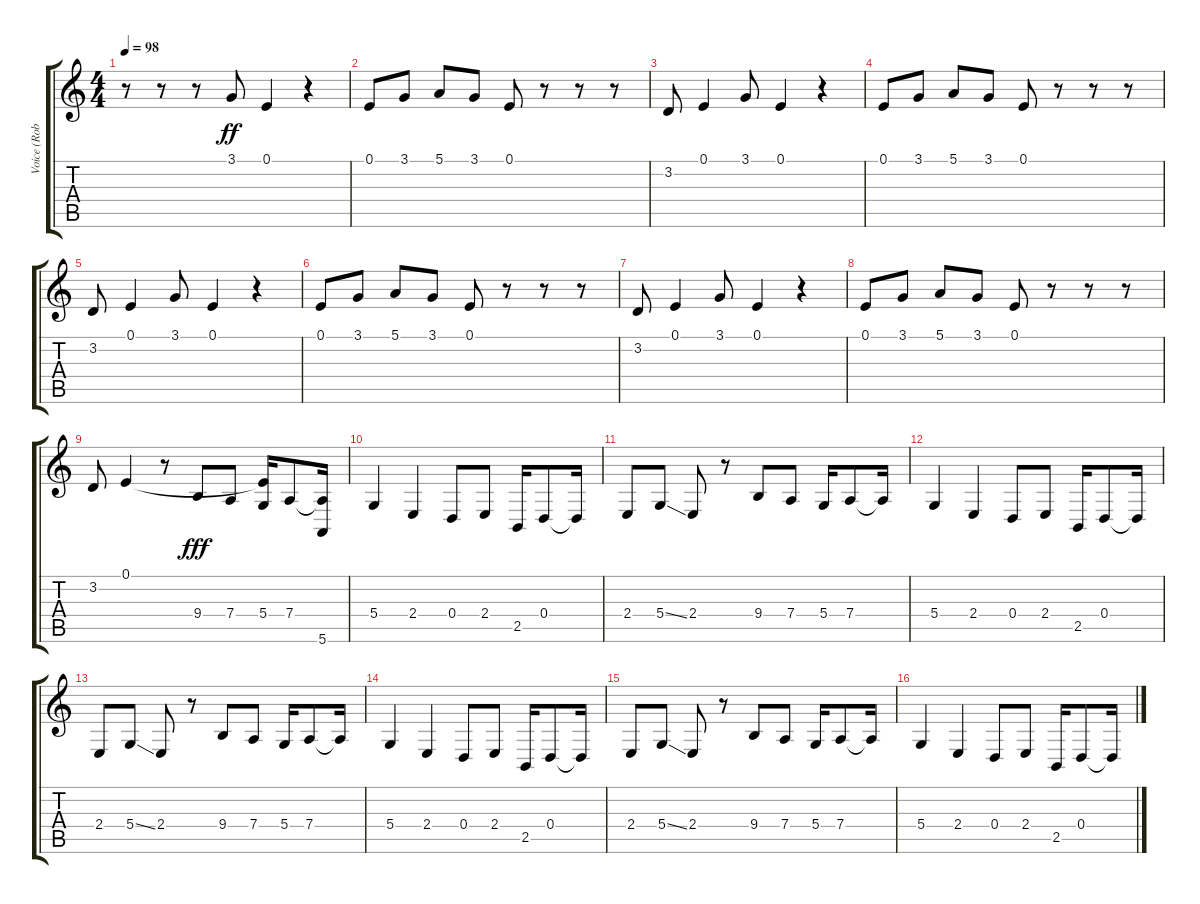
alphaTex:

\track ("Voice (Robert Been)" "Voice (Rob") {instrument oboe}
\staff {score tabs}
\tuning (E4 B3 G3 D3 A2 E2) {hide}
\ts (4 4)
\tempo 98
\clef g2
\ks c
r.8{dy fff} r.8 r.8 3.1.8{dy ff} 0.1.4 r.4 |
0.1.8 3.1.8 5.1.8 3.1.8 0.1.8 r.8 r.8 r.8 |
3.2.8 0.1.4 3.1.8 0.1.4 r.4 |
0.1.8 3.1.8 5.1.8 3.1.8 0.1.8 r.8 r.8 r.8 |
3.2.8 0.1.4 3.1.8 0.1.4 r.4 |
0.1.8 3.1.8 5.1.8 3.1.8 0.1.8 r.8 r.8 r.8 |
3.2.8 0.1.4 3.1.8 0.1.4 r.4 |
0.1.8 3.1.8 5.1.8 3.1.8 0.1.8 r.8 r.8 r.8 |
3.2.8 0.1.4 r.8 9.4.8{dy fff} 7.4.8 (0.1{t} 5.4).16 7.4.8 (7.4{t} 5.6).16 |
5.4.4 2.4.4 0.4.8 2.4.8 2.5.16 0.4.8 0.4{t}.16 |
2.4.8 5.4{ss}.8 2.4.8 r.8 9.4.8 7.4.8 5.4.16 7.4.8 7.4{t}.16 |
5.4.4 2.4.4 0.4.8 2.4.8 2.5.16 0.4.8 0.4{t}.16 |
2.4.8 5.4{ss}.8 2.4.8 r.8 9.4.8 7.4.8 5.4.16 7.4.8 7.4{t}.16 |
5.4.4 2.4.4 0.4.8 2.4.8 2.5.16 0.4.8 0.4{t}.16 |
2.4.8 5.4{ss}.8 2.4.8 r.8 9.4.8 7.4.8 5.4.16 7.4.8 7.4{t}.16 |
5.4.4 2.4.4 0.4.8 2.4.8 2.5.16 0.4.8 0.4{t}.16
